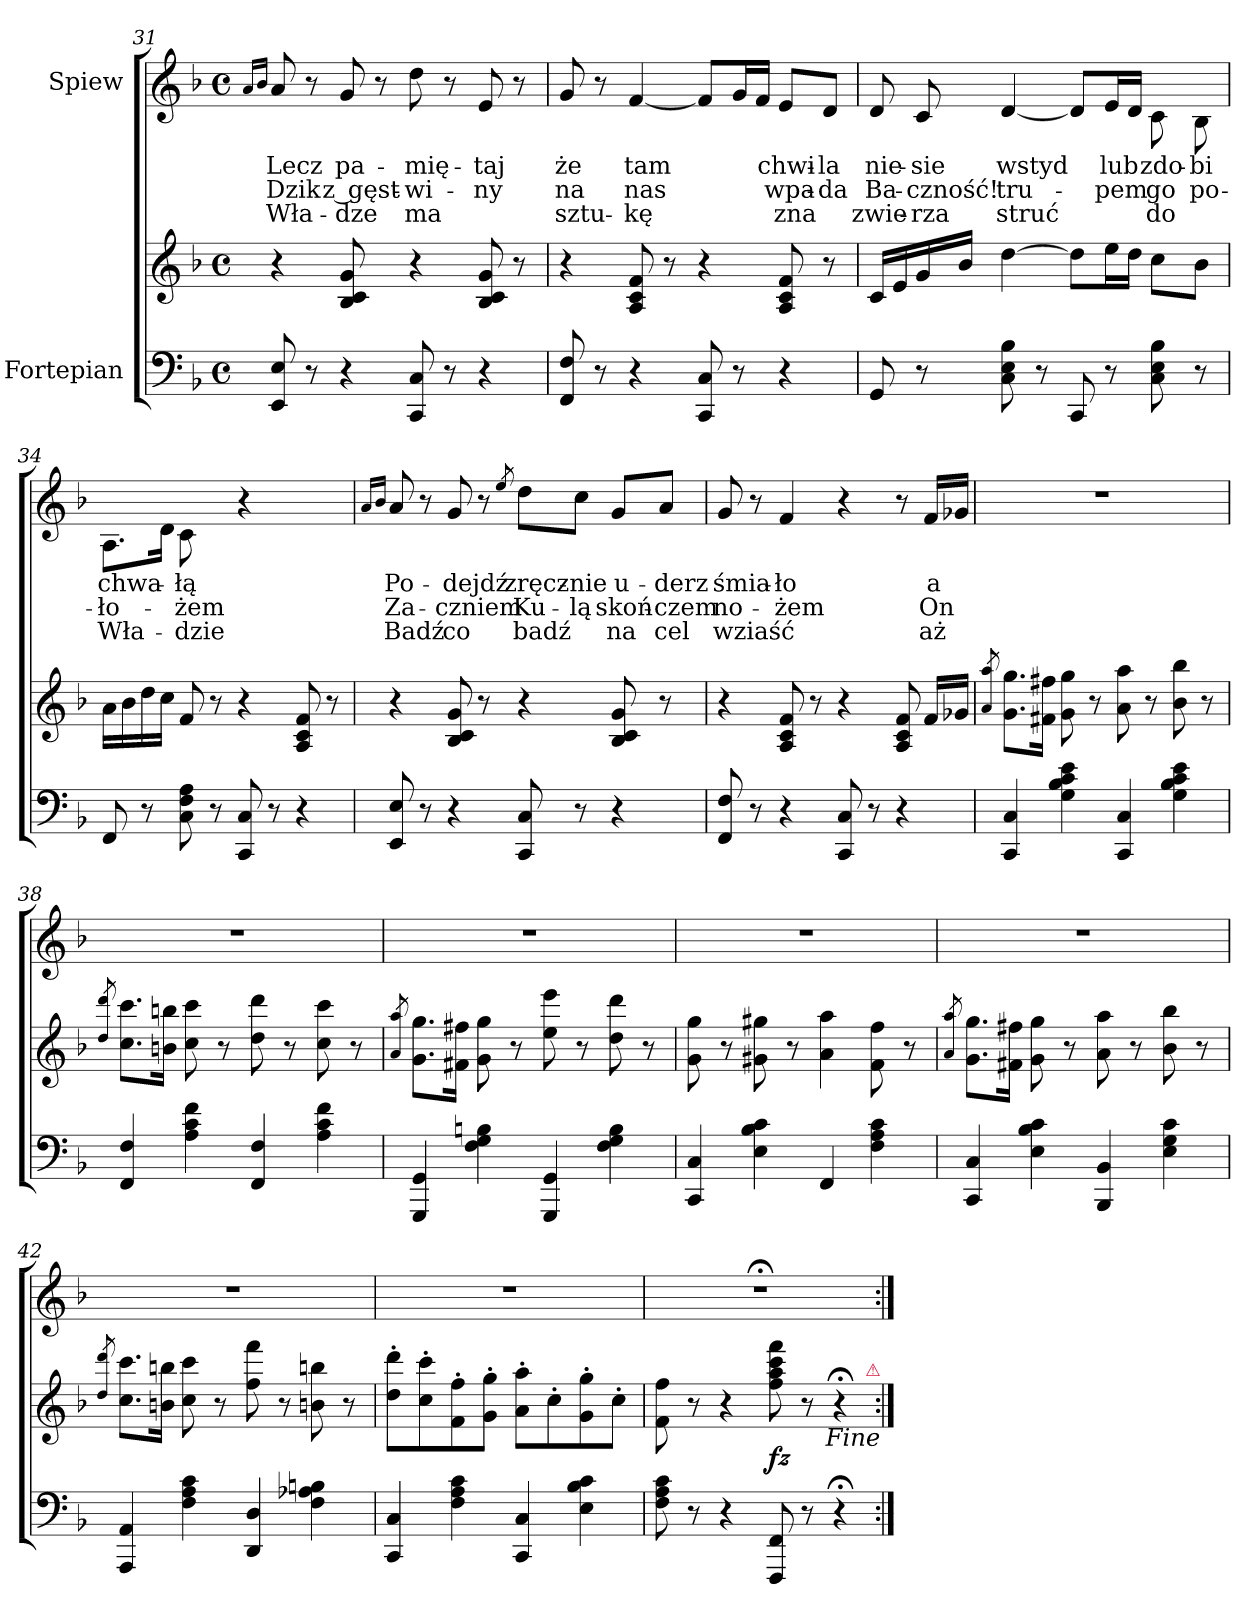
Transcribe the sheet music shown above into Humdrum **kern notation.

**kern	**kern	**dynam	**kern	**text	**text	**text
*part2	*part2	*part2	*part1	*part1	*part1	*part1
*staff3	*staff2	*staff2/3	*staff1	*staff1	*staff1	*staff1
*I"Fortepian	*	*	*I"Spiew	*	*	*
*clefF4	*clefG2	*	*clefG2	*	*	*
*k[b-]	*k[b-]	*	*k[b-]	*	*	*
*F:	*F:	*	*F:	*	*	*
*M4/4	*M4/4	*	*M4/4	*	*	*
*met(c)	*met(c)	*	*met(c)	*	*	*
=31	=31	=31	=31	=31	=31	=31
.	.	.	16qqa/LL	.	.	.
.	.	.	16qqb-/JJ	.	.	.
8EE/ 8E/	4r	.	8a/	Lecz	Dzik	Wła-
8r	.	.	8r	.	.	.
4r	8B-/ 8c/ 8g/	.	8g/	pa-	z gęst-	-dze
.	8ryy	.	8r	.	.	.
8CC/ 8C/	4r	.	8dd\	-mię-	-wi-	ma
8r	.	.	8r	.	.	.
4r	8B-/ 8c/ 8g/	.	8e/	-taj	-ny	.
.	8r	.	8r	.	.	.
=32	=32	=32	=32	=32	=32	=32
8FF/ 8F/	4r	.	8g/	że	na	sztu-
8r	.	.	8r	.	.	.
4r	8A/ 8c/ 8f/	.	[4f/	tam	nas	-kę
.	8r	.	.	.	.	.
8CC/ 8C/	4r	.	8f/L]	.	.	.
8r	.	.	16g/L	.	.	.
.	.	.	16f/JJ	.	.	.
4r	8A/ 8c/ 8f/	.	8e/L	chwi-	wpa-	zna
.	8r	.	8d/J	-la	-da	.
=33	=33	=33	=33	=33	=33	=33
8GG/	16c/LL	.	8d/	nie-	Ba-	zwie-
.	16e/	.	.	.	.	.
8r	16g/	.	8c/	-sie	-czność!	-rza
.	16b-/JJ	.	.	.	.	.
8C\ 8E\ 8B-\	[4dd\	.	[4d/	wstyd	tru-	struć
8r	.	.	.	.	.	.
8CC/	8dd\L]	.	8d/L]	.	.	.
8r	16ee\L	.	16e/L	lub	-pem	.
.	16dd\JJ	.	16d/JJ	.	.	.
8C\ 8E\ 8B-\	8cc\L	.	8c\	zdo-	go	do
8r	8b-\J	.	8B-\	-bi	po-	.
=34	=34	=34	=34	=34	=34	=34
8FF/	16a\LL	.	8.A\L	chwa-	-ło-	Wła-
.	16b-\	.	.	.	.	.
8r	16dd\	.	.	.	.	.
.	16cc\JJ	.	16d\Jk	.	.	.
!	!	!	!LO:N:vis=8	!	!	!
8C\ 8F\ 8A\	8f/	.	4c\	-łą	-żem	-dzie
8r	8r	.	.	.	.	.
8CC/ 8C/	4r	.	4r	.	.	.
8r	.	.	.	.	.	.
4r	8A/ 8c/ 8f/	.	4ryy	.	.	.
.	8r	.	.	.	.	.
=35	=35	=35	=35	=35	=35	=35
.	.	.	16qqa/LL	.	.	.
.	.	.	16qqb-/JJ	.	.	.
8EE/ 8E/	4r	.	8a/	Po-	Za-	Badź
8r	.	.	8r	.	.	.
4r	8B-/ 8c/ 8g/	.	8g/	-dejdź	-czniem	co
.	8r	.	8r	.	.	.
.	.	.	8qee/	.	.	.
8CC/ 8C/	4r	.	8dd\L	zręcz-	Ku-	badź
8r	.	.	8cc\J	-nie	-lą	.
4r	8B-/ 8c/ 8g/	.	8g/L	u-	skoń-	na
.	8r	.	8a/J	-derz	-czem	cel
=36	=36	=36	=36	=36	=36	=36
8FF/ 8F/	4r	.	8g/	śmia-	no-	wziaść
8r	.	.	8r	.	.	.
4r	8A/ 8c/ 8f/	.	4f/	-ło	-żem	.
.	8r	.	.	.	.	.
8CC/ 8C/	4r	.	4r	.	.	.
8r	.	.	.	.	.	.
4r	8A/ 8c/ 8f/	.	8r	.	.	.
.	16f/LL	.	16f/LL	a	On	aż
.	16g-X/JJ	.	16g-X/JJ	.	.	.
=37	=37	=37	=37	=37	=37	=37
.	8qa/ 8qaa/	.	.	.	.	.
4CC/ 4C/	8.g\ 8.gg\L	.	1r	.	.	.
.	16f#X\ 16ff#X\Jk	.	.	.	.	.
4G\ 4B-\ 4c\ 4e\	8g\ 8gg\	.	.	.	.	.
.	8r	.	.	.	.	.
4CC/ 4C/	8a\ 8aa\	.	.	.	.	.
.	8r	.	.	.	.	.
4G\ 4B-\ 4c\ 4e\	8b-\ 8bb-\	.	.	.	.	.
.	8r	.	.	.	.	.
=38	=38	=38	=38	=38	=38	=38
.	8qdd/ 8qddd/	.	.	.	.	.
4FF/ 4F/	8.cc\ 8.ccc\L	.	1r	.	.	.
.	16bn\ 16bbn\Jk	.	.	.	.	.
4A\ 4c\ 4f\	8cc\ 8ccc\	.	.	.	.	.
.	8r	.	.	.	.	.
4FF/ 4F/	8dd\ 8ddd\	.	.	.	.	.
.	8r	.	.	.	.	.
4A\ 4c\ 4f\	8cc\ 8ccc\	.	.	.	.	.
.	8r	.	.	.	.	.
=39	=39	=39	=39	=39	=39	=39
.	8qa/ 8qaa/	.	.	.	.	.
4GGG/ 4GG/	8.g\ 8.gg\L	.	1r	.	.	.
.	16f#X\ 16ff#X\Jk	.	.	.	.	.
4F\ 4G\ 4Bn\	8g\ 8gg\	.	.	.	.	.
.	8r	.	.	.	.	.
4GGG/ 4GG/	8ee\ 8eee\	.	.	.	.	.
.	8r	.	.	.	.	.
4F\ 4G\ 4B\	8dd\ 8ddd\	.	.	.	.	.
.	8r	.	.	.	.	.
=40	=40	=40	=40	=40	=40	=40
4CC/ 4C/	8g\ 8gg\	.	1r	.	.	.
.	8r	.	.	.	.	.
4E\ 4B-\ 4c\	8g#X\ 8gg#X\	.	.	.	.	.
.	8r	.	.	.	.	.
4FF/	4a\ 4aa\	.	.	.	.	.
4F\ 4A\ 4c\	8f\ 8ff\	.	.	.	.	.
.	8r	.	.	.	.	.
=41	=41	=41	=41	=41	=41	=41
.	8qa/ 8qaa/	.	.	.	.	.
4CC/ 4C/	8.g\ 8.gg\L	.	1r	.	.	.
.	16f#X\ 16ff#X\Jk	.	.	.	.	.
4E\ 4B-\ 4c\	8g\ 8gg\	.	.	.	.	.
.	8r	.	.	.	.	.
4BBB-/ 4BB-/	8a\ 8aa\	.	.	.	.	.
.	8r	.	.	.	.	.
4E\ 4G\ 4c\	8b-\ 8bb-\	.	.	.	.	.
.	8r	.	.	.	.	.
=42	=42	=42	=42	=42	=42	=42
.	8qdd/ 8qddd/	.	.	.	.	.
4AAA/ 4AA/	8.cc\ 8.ccc\L	.	1r	.	.	.
.	16bn\ 16bbn\Jk	.	.	.	.	.
4F\ 4A\ 4c\	8cc\ 8ccc\	.	.	.	.	.
.	8r	.	.	.	.	.
4DD/ 4D/	8ff\ 8fff\	.	.	.	.	.
.	8r	.	.	.	.	.
4F\ 4A-X\ 4Bn\	8bn\ 8bbn\	.	.	.	.	.
.	8r	.	.	.	.	.
=43	=43	=43	=43	=43	=43	=43
4CC/ 4C/	8dd'\ 8ddd'\L	.	1r	.	.	.
.	8cc'\ 8ccc'\	.	.	.	.	.
4F\ 4A\ 4c\	8f'\ 8ff'\	.	.	.	.	.
.	8g'\ 8gg'\J	.	.	.	.	.
4CC/ 4C/	8a'\ 8aa'\L	.	.	.	.	.
.	8cc'\	.	.	.	.	.
4E\ 4B-\ 4c\	8g'\ 8gg'\	.	.	.	.	.
.	8cc'\J	.	.	.	.	.
=44	=44	=44	=44	=44	=44	=44
8F\ 8A\ 8c\	8f\ 8ff\	.	1r;<	.	.	.
8r	8r	.	.	.	.	.
4r	4r	.	.	.	.	.
8FFF/ 8FF/	8ff\ 8aa\ 8ccc\ 8fff\	fz	.	.	.	.
8r	8r	.	.	.	.	.
4r;<	4r;<	.	.	.	.	.
!	!LO:TX:a:color=crimson:t=⚠	!	!	!	!	!
!	!LO:TX:b:i:t=Fine	!	!	!	!	!
=:|!	=:|!	=:|!	=:|!	=:|!	=:|!	=:|!
*-	*-	*-	*-	*-	*-	*-
